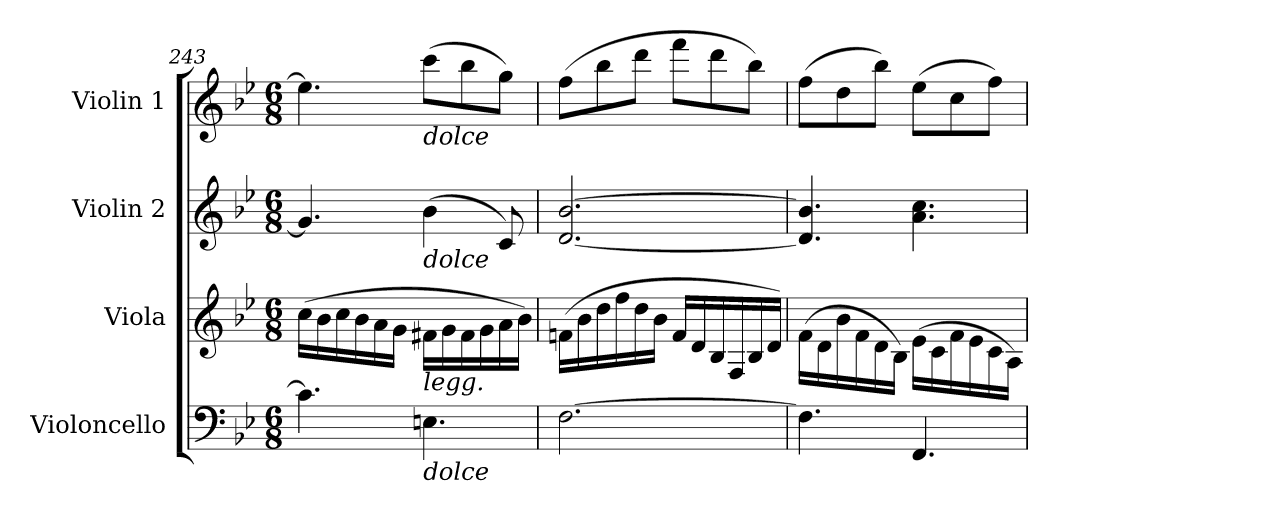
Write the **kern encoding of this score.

**kern	**kern	**kern	**kern
*part4	*part3	*part2	*part1
*staff4	*staff3	*staff2	*staff1
*I"Violoncello	*I"Viola	*I"Violin 2	*I"Violin 1
*I'Vc	*I'Vla	*I'Vln	*I'Vln
*clefF4	*clefG2	*clefG2	*clefG2
*k[b-e-]	*k[b-e-]	*k[b-e-]	*k[b-e-]
*M6/8	*M6/8	*M6/8	*M6/8
=243	=243	=243	=243
4.c\]	(16cc\LL	4.g/]	4.ee\]
.	16b-\	.	.
.	16cc\	.	.
.	16b-\	.	.
.	16a\	.	.
.	16g\JJ	.	.
!	!	!	!LO:TX:b:i:t=dolce
!	!	!LO:TX:b:i:t=dolce	!
!	!LO:TX:b:i:t=legg.	!	!
!LO:TX:b:i:t=dolce	!	!	!
4.En\	16f#X\LL	(4b-\	(8ccc\L
.	16g\	.	.
.	16f#\	.	8bb-\
.	16g\	.	.
.	16a\	8c/)	8gg\J)
.	16b-\JJ)	.	.
!!LO:LB:g=z
=244	=244	=244	=244
[2.F\	(16fn\LL	[2.d/ [2.b-/	(8ff\L
.	16b-\	.	.
.	16dd\	.	8bb-\
.	16ff\	.	.
.	16dd\	.	8ddd\J
.	16b-\JJ	.	.
.	16f/LL	.	8fff\L
.	16d/	.	.
.	16B-/	.	8ddd\
.	16F/	.	.
.	16B-/	.	8bb-\J)
.	16d/JJ)	.	.
=245	=245	=245	=245
4.F\]	(16f\LL	4.d/] 4.b-/]	(8ff\L
.	16d\	.	.
.	16b-\	.	8dd\
.	16f\	.	.
.	16d\	.	8bb-\J)
.	16B-\JJ)	.	.
4.FF/	(16e-\LL	4.a\ 4.cc\	(8ee-\L
.	16c\	.	.
.	16f\	.	8cc\
.	16e-\	.	.
.	16c\	.	8ff\J)
.	16A\JJ)	.	.
=	=	=	=
*-	*-	*-	*-
